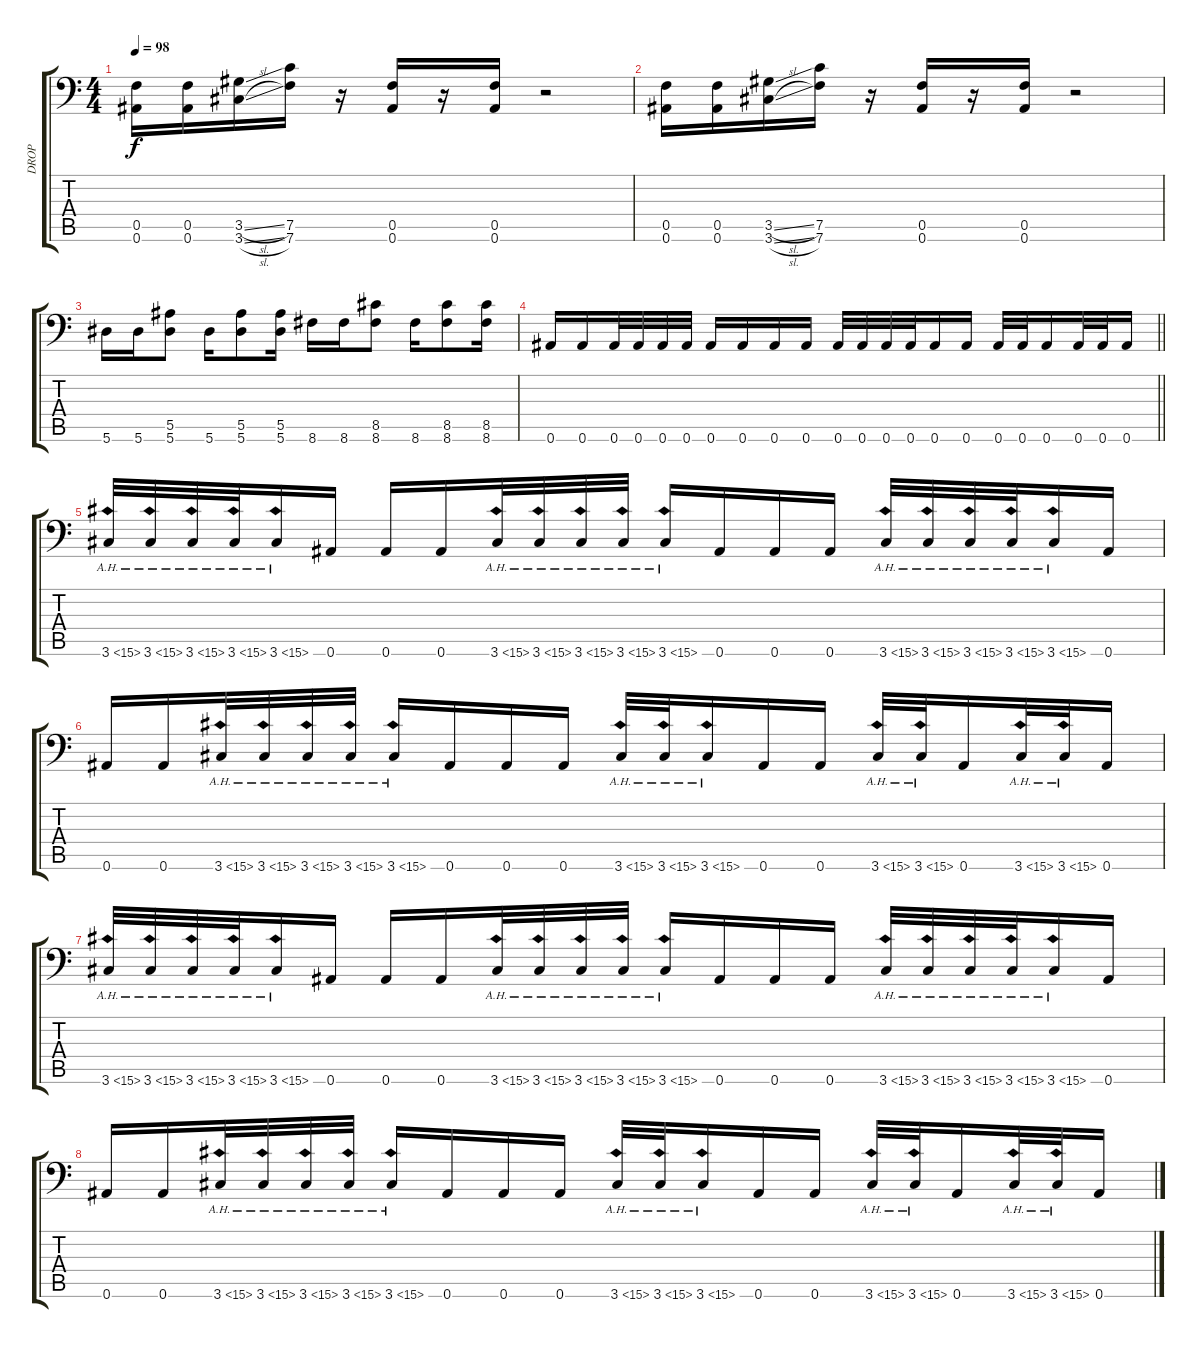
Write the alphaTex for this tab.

\track ("DROP" "DROP") {instrument distortionguitar}
\staff {score tabs}
\tuning (C4 G3 Eb3 Bb2 F2 Bb1) {hide}
\ts (4 4)
\tempo 98
\clef f4
\ks c
(0.5 0.6).16{dy f} (0.5 0.6).16 (3.5{sl} 3.6{sl}).16 (7.5 7.6).16 r.16 (0.5 0.6).16 r.16 (0.5 0.6).16 r.2 |
(0.5 0.6).16 (0.5 0.6).16 (3.5{sl} 3.6{sl}).16 (7.5 7.6).16 r.16 (0.5 0.6).16 r.16 (0.5 0.6).16 r.2 |
5.6.16 5.6.16 (5.5 5.6).8 5.6.16 (5.5 5.6).8 (5.5 5.6).16 8.6.16 8.6.16 (8.5 8.6).8 8.6.16 (8.5 8.6).8 (8.5 8.6).16 |
\barLineRight lightlight
0.6.16 0.6.16 0.6.32 0.6.32 0.6.32 0.6.32 0.6.16 0.6.16 0.6.16 0.6.16 0.6.32 0.6.32 0.6.32 0.6.32 0.6.16 0.6.16 0.6.32 0.6.32 0.6.16 0.6.32 0.6.32 0.6.16 |
3.6{ah 12}.32 3.6{ah 12}.32 3.6{ah 12}.32 3.6{ah 12}.32 3.6{ah 12}.16 0.6.16 0.6.16 0.6.16 3.6{ah 12}.32 3.6{ah 12}.32 3.6{ah 12}.32 3.6{ah 12}.32 3.6{ah 12}.16 0.6.16 0.6.16 0.6.16 3.6{ah 12}.32 3.6{ah 12}.32 3.6{ah 12}.32 3.6{ah 12}.32 3.6{ah 12}.16 0.6.16 |
0.6.16 0.6.16 3.6{ah 12}.32 3.6{ah 12}.32 3.6{ah 12}.32 3.6{ah 12}.32 3.6{ah 12}.16 0.6.16 0.6.16 0.6.16 3.6{ah 12}.32 3.6{ah 12}.32 3.6{ah 12}.16 0.6.16 0.6.16 3.6{ah 12}.32 3.6{ah 12}.32 0.6.16 3.6{ah 12}.32 3.6{ah 12}.32 0.6.16 |
3.6{ah 12}.32 3.6{ah 12}.32 3.6{ah 12}.32 3.6{ah 12}.32 3.6{ah 12}.16 0.6.16 0.6.16 0.6.16 3.6{ah 12}.32 3.6{ah 12}.32 3.6{ah 12}.32 3.6{ah 12}.32 3.6{ah 12}.16 0.6.16 0.6.16 0.6.16 3.6{ah 12}.32 3.6{ah 12}.32 3.6{ah 12}.32 3.6{ah 12}.32 3.6{ah 12}.16 0.6.16 |
0.6.16 0.6.16 3.6{ah 12}.32 3.6{ah 12}.32 3.6{ah 12}.32 3.6{ah 12}.32 3.6{ah 12}.16 0.6.16 0.6.16 0.6.16 3.6{ah 12}.32 3.6{ah 12}.32 3.6{ah 12}.16 0.6.16 0.6.16 3.6{ah 12}.32 3.6{ah 12}.32 0.6.16 3.6{ah 12}.32 3.6{ah 12}.32 0.6.16
